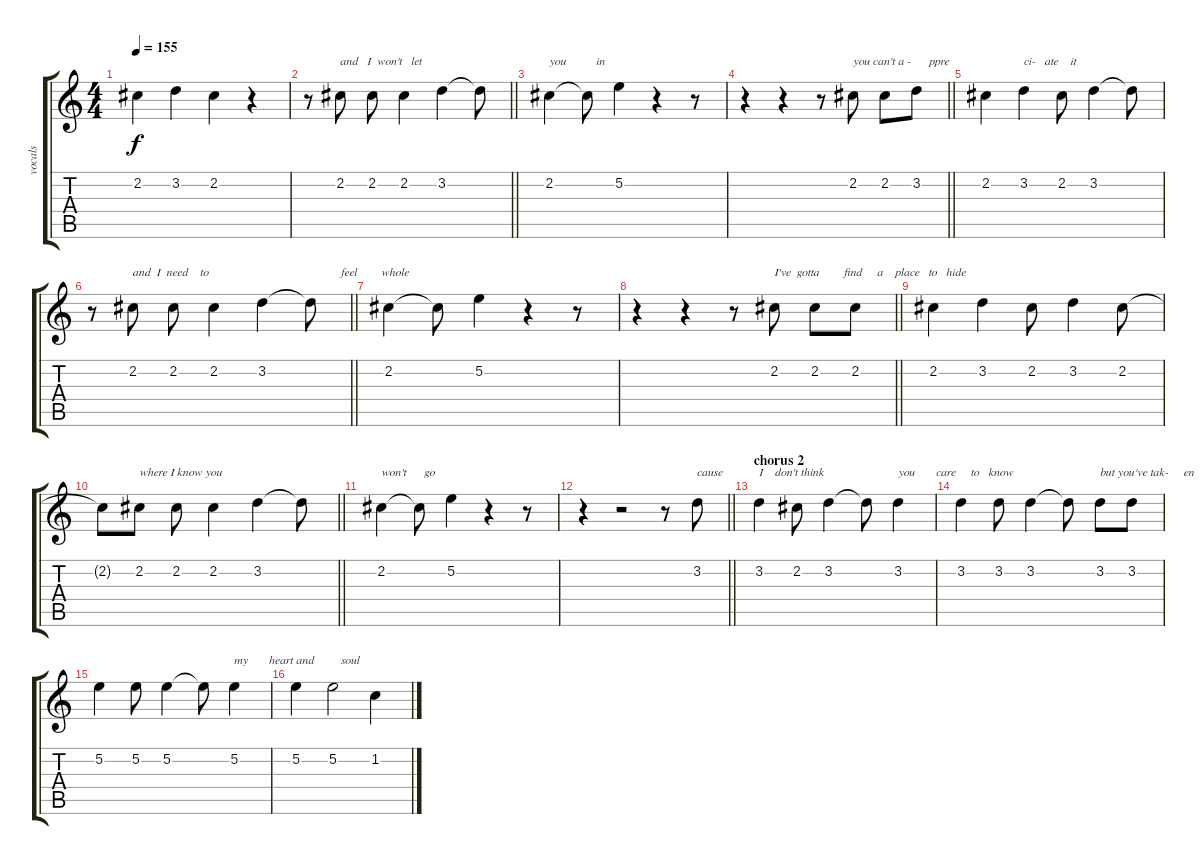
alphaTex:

\track ("vocals" "vocals") {instrument overdrivenguitar}
\staff {score tabs}
\tuning (E4 B3 G3 D3 A2 E2) {hide}
\ts (4 4)
\tempo 155
\clef g2
\ks c
2.2.4{dy f} 3.2.4 2.2.4 r.4 |
\barLineRight lightlight
r.8 2.2.8{txt "and   I  won't   let"} 2.2.8 2.2.4 3.2.4 3.2{t}.8 |
2.2.4{txt "you          in"} 2.2{t}.8 5.2.4 r.4 r.8 |
\barLineRight lightlight
r.4 r.4 r.8 2.2.8{txt "you can't a -      ppre"} 2.2.8 3.2.8 |
2.2.4 3.2.4{txt "ci-   ate    it"} 2.2.8 3.2.4 3.2{t}.8 |
\barLineRight lightlight
r.8 2.2.8{txt "and  I  need    to             "} 2.2.8 2.2.4 3.2.4 3.2{t}.8{txt "          feel        whole "} |
2.2.4 2.2{t}.8 5.2.4 r.4 r.8 |
\barLineRight lightlight
r.4 r.4 r.8 2.2.8{txt "I've  gotta        find     a    place   to   hide"} 2.2.8 2.2.8 |
2.2.4 3.2.4 2.2.8 3.2.4 2.2.8 |
\barLineRight lightlight
2.2{t}.8 2.2.8{txt "where I know you"} 2.2.8 2.2.4 3.2.4 3.2{t}.8 |
2.2.4{txt "won't      go"} 2.2{t}.8 5.2.4 r.4 r.8 |
\barLineRight lightlight
r.4 r.2 r.8 3.2.8{txt "cause"} |
\section ("" "chorus 2")
3.2.4{txt "I    don't think"} 2.2.8 3.2.4 3.2{t}.8 3.2.4{txt "you       care     to   know"} |
3.2.4 3.2.8 3.2.4 3.2{t}.8 3.2.8{txt "but you've tak-     en  out"} 3.2.8 |
5.2.4 5.2.8 5.2.4 5.2{t}.8 5.2.4{txt "my       heart and         soul"} |
5.2.4 5.2.2 1.2.4
